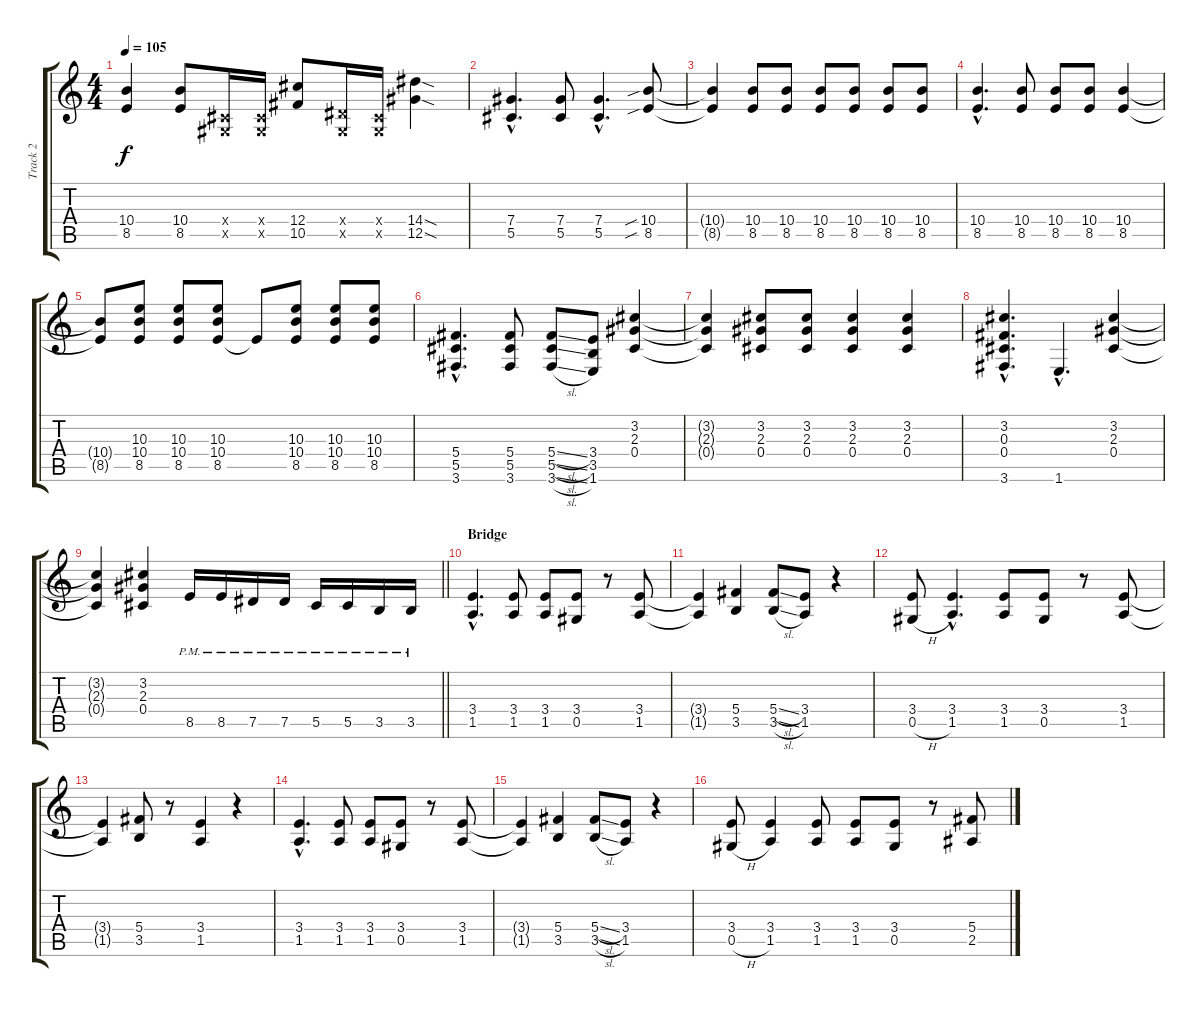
\track ("Track 2" "Track 2") {instrument distortionguitar}
\staff {score tabs}
\tuning (Eb4 Bb3 Gb3 Db3 Ab2 Eb2) {hide}
\ts (4 4)
\tempo 105
\clef g2
\ks c
(10.4{t} 8.5{t}).4{dy f} (10.4 8.5).8 (0.4{x} 0.5{x}).16 (0.4{x} 0.5{x}).16 (12.4 10.5).8 (2.4{x} 0.5{x}).16 (0.4{x} 0.5{x}).16 (14.4{sod} 12.5{sod}).4 |
(7.4{hac} 5.5{hac}).4{d} (7.4 5.5).8 (7.4{hac} 5.5{hac}).4{d} (10.4{sib} 8.5{sib}).8 |
(10.4{t} 8.5{t}).4 (10.4 8.5).8 (10.4 8.5).8 (10.4 8.5).8 (10.4 8.5).8 (10.4 8.5).8 (10.4 8.5).8 |
(10.4{hac} 8.5{hac}).4{d} (10.4 8.5).8 (10.4 8.5).8 (10.4 8.5).8 (10.4 8.5).4 |
(10.4{t} 8.5{t}).8 (10.3 10.4 8.5).8 (10.3 10.4 8.5).8 (10.3 10.4 8.5).8 8.5{t}.8 (10.3 10.4 8.5).8 (10.3 10.4 8.5).8 (10.3 10.4 8.5).8 |
(5.4{hac} 5.5{hac} 3.6{hac}).4{d} (5.4 5.5 3.6).8 (5.4{sl} 5.5{sl} 3.6{sl}).8 (3.4 3.5 1.6).8 (3.2 2.3 0.4).4 |
(3.2{t} 2.3{t} 0.4{t}).4 (3.2 2.3 0.4).8 (3.2 2.3 0.4).8 (3.2 2.3 0.4).4 (3.2 2.3 0.4).4 |
(3.2{hac} 0.3{hac} 0.4{hac} 3.6{hac}).4{d} 1.6{hac}.4{d} (3.2 2.3 0.4).4 |
\barLineRight lightlight
(3.2{t} 2.3{t} 0.4{t}).4 (3.2 2.3 0.4).4 8.5{pm}.16 8.5{pm}.16 7.5{pm}.16 7.5{pm}.16 5.5{pm}.16 5.5{pm}.16 3.5{pm}.16 3.5{pm}.16 |
\section ("" "Bridge")
(3.4{hac} 1.5{hac}).4{d} (3.4 1.5).8 (3.4 1.5).8 (3.4 0.5).8 r.8 (3.4 1.5).8 |
(3.4{t} 1.5{t}).4 (5.4 3.5).4 (5.4{sl} 3.5{sl}).8 (3.4 1.5).8 r.4 |
(3.4 0.5{h}).8 (3.4{hac} 1.5{hac}).4{d} (3.4 1.5).8 (3.4 0.5).8 r.8 (3.4 1.5).8 |
(3.4{t} 1.5{t}).4 (5.4 3.5).8 r.8 (3.4 1.5).4 r.4 |
(3.4{hac} 1.5{hac}).4{d} (3.4 1.5).8 (3.4 1.5).8 (3.4 0.5).8 r.8 (3.4 1.5).8 |
(3.4{t} 1.5{t}).4 (5.4 3.5).4 (5.4{sl} 3.5{sl}).8 (3.4 1.5).8 r.4 |
(3.4 0.5{h}).8 (3.4 1.5).4 (3.4 1.5).8 (3.4 1.5).8 (3.4 0.5).8 r.8 (5.4 2.5).8
